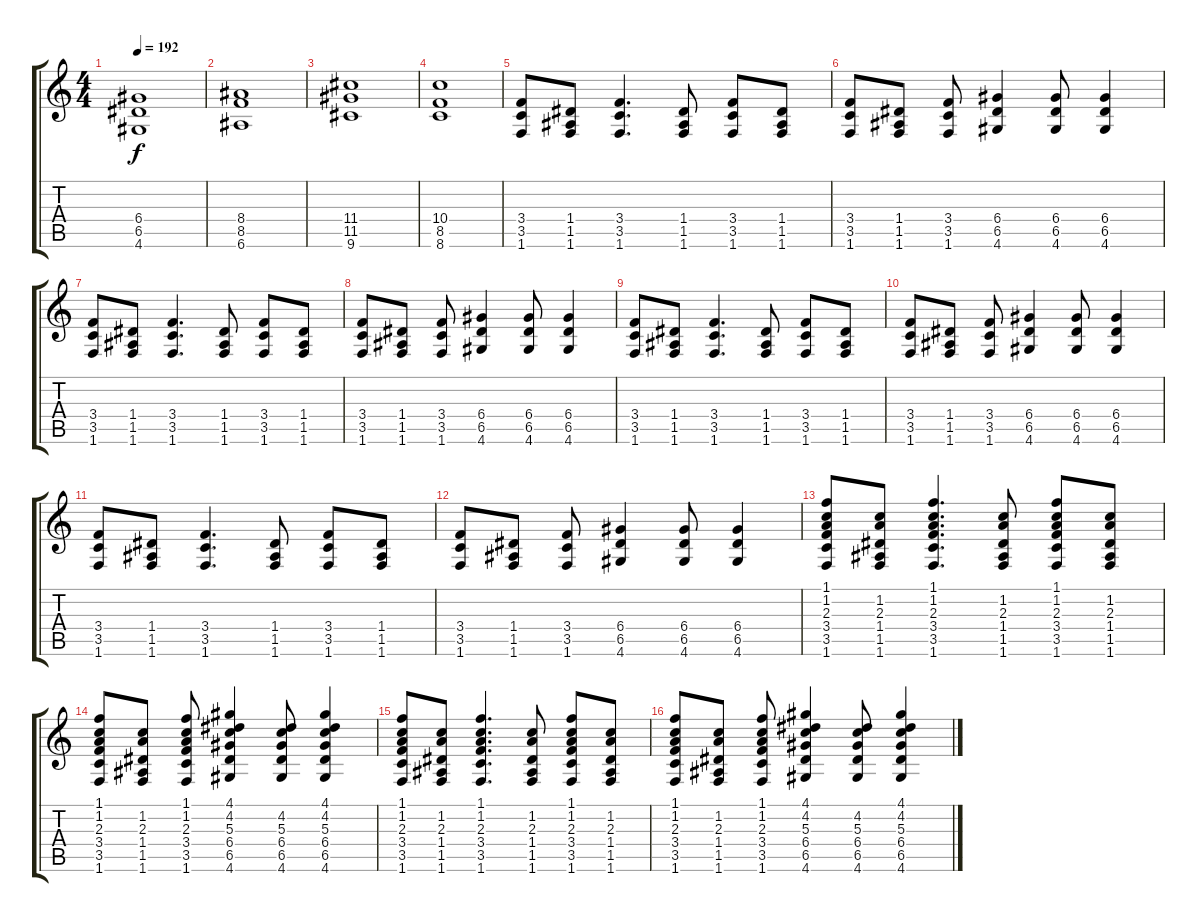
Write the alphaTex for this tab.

\track "" {instrument distortionguitar}
\staff {score tabs}
\tuning (E4 B3 G3 D3 A2 E2) {hide}
\ts (4 4)
\tempo 192
\clef g2
\ks c
(6.4 6.5 4.6).1{dy f} |
(8.4 8.5 6.6).1 |
(11.4 11.5 9.6).1 |
(10.4 8.5 8.6).1 |
(3.4 3.5 1.6).8 (1.4 1.5 1.6).8 (3.4 3.5 1.6).4{d} (1.4 1.5 1.6).8 (3.4 3.5 1.6).8 (1.4 1.5 1.6).8 |
(3.4 3.5 1.6).8 (1.4 1.5 1.6).8 (3.4 3.5 1.6).8 (6.4 6.5 4.6).4 (6.4 6.5 4.6).8 (6.4 6.5 4.6).4 |
(3.4 3.5 1.6).8 (1.4 1.5 1.6).8 (3.4 3.5 1.6).4{d} (1.4 1.5 1.6).8 (3.4 3.5 1.6).8 (1.4 1.5 1.6).8 |
(3.4 3.5 1.6).8 (1.4 1.5 1.6).8 (3.4 3.5 1.6).8 (6.4 6.5 4.6).4 (6.4 6.5 4.6).8 (6.4 6.5 4.6).4 |
(3.4 3.5 1.6).8 (1.4 1.5 1.6).8 (3.4 3.5 1.6).4{d} (1.4 1.5 1.6).8 (3.4 3.5 1.6).8 (1.4 1.5 1.6).8 |
(3.4 3.5 1.6).8 (1.4 1.5 1.6).8 (3.4 3.5 1.6).8 (6.4 6.5 4.6).4 (6.4 6.5 4.6).8 (6.4 6.5 4.6).4 |
(3.4 3.5 1.6).8 (1.4 1.5 1.6).8 (3.4 3.5 1.6).4{d} (1.4 1.5 1.6).8 (3.4 3.5 1.6).8 (1.4 1.5 1.6).8 |
(3.4 3.5 1.6).8 (1.4 1.5 1.6).8 (3.4 3.5 1.6).8 (6.4 6.5 4.6).4 (6.4 6.5 4.6).8 (6.4 6.5 4.6).4 |
(1.1 1.2 2.3 3.4 3.5 1.6).8 (1.2 2.3 1.4 1.5 1.6).8 (1.1 1.2 2.3 3.4 3.5 1.6).4{d} (1.2 2.3 1.4 1.5 1.6).8 (1.1 1.2 2.3 3.4 3.5 1.6).8 (1.2 2.3 1.4 1.5 1.6).8 |
(1.1 1.2 2.3 3.4 3.5 1.6).8 (1.2 2.3 1.4 1.5 1.6).8 (1.1 1.2 2.3 3.4 3.5 1.6).8 (4.1 4.2 5.3 6.4 6.5 4.6).4 (4.2 5.3 6.4 6.5 4.6).8 (4.1 4.2 5.3 6.4 6.5 4.6).4 |
(1.1 1.2 2.3 3.4 3.5 1.6).8 (1.2 2.3 1.4 1.5 1.6).8 (1.1 1.2 2.3 3.4 3.5 1.6).4{d} (1.2 2.3 1.4 1.5 1.6).8 (1.1 1.2 2.3 3.4 3.5 1.6).8 (1.2 2.3 1.4 1.5 1.6).8 |
(1.1 1.2 2.3 3.4 3.5 1.6).8 (1.2 2.3 1.4 1.5 1.6).8 (1.1 1.2 2.3 3.4 3.5 1.6).8 (4.1 4.2 5.3 6.4 6.5 4.6).4 (4.2 5.3 6.4 6.5 4.6).8 (4.1 4.2 5.3 6.4 6.5 4.6).4
